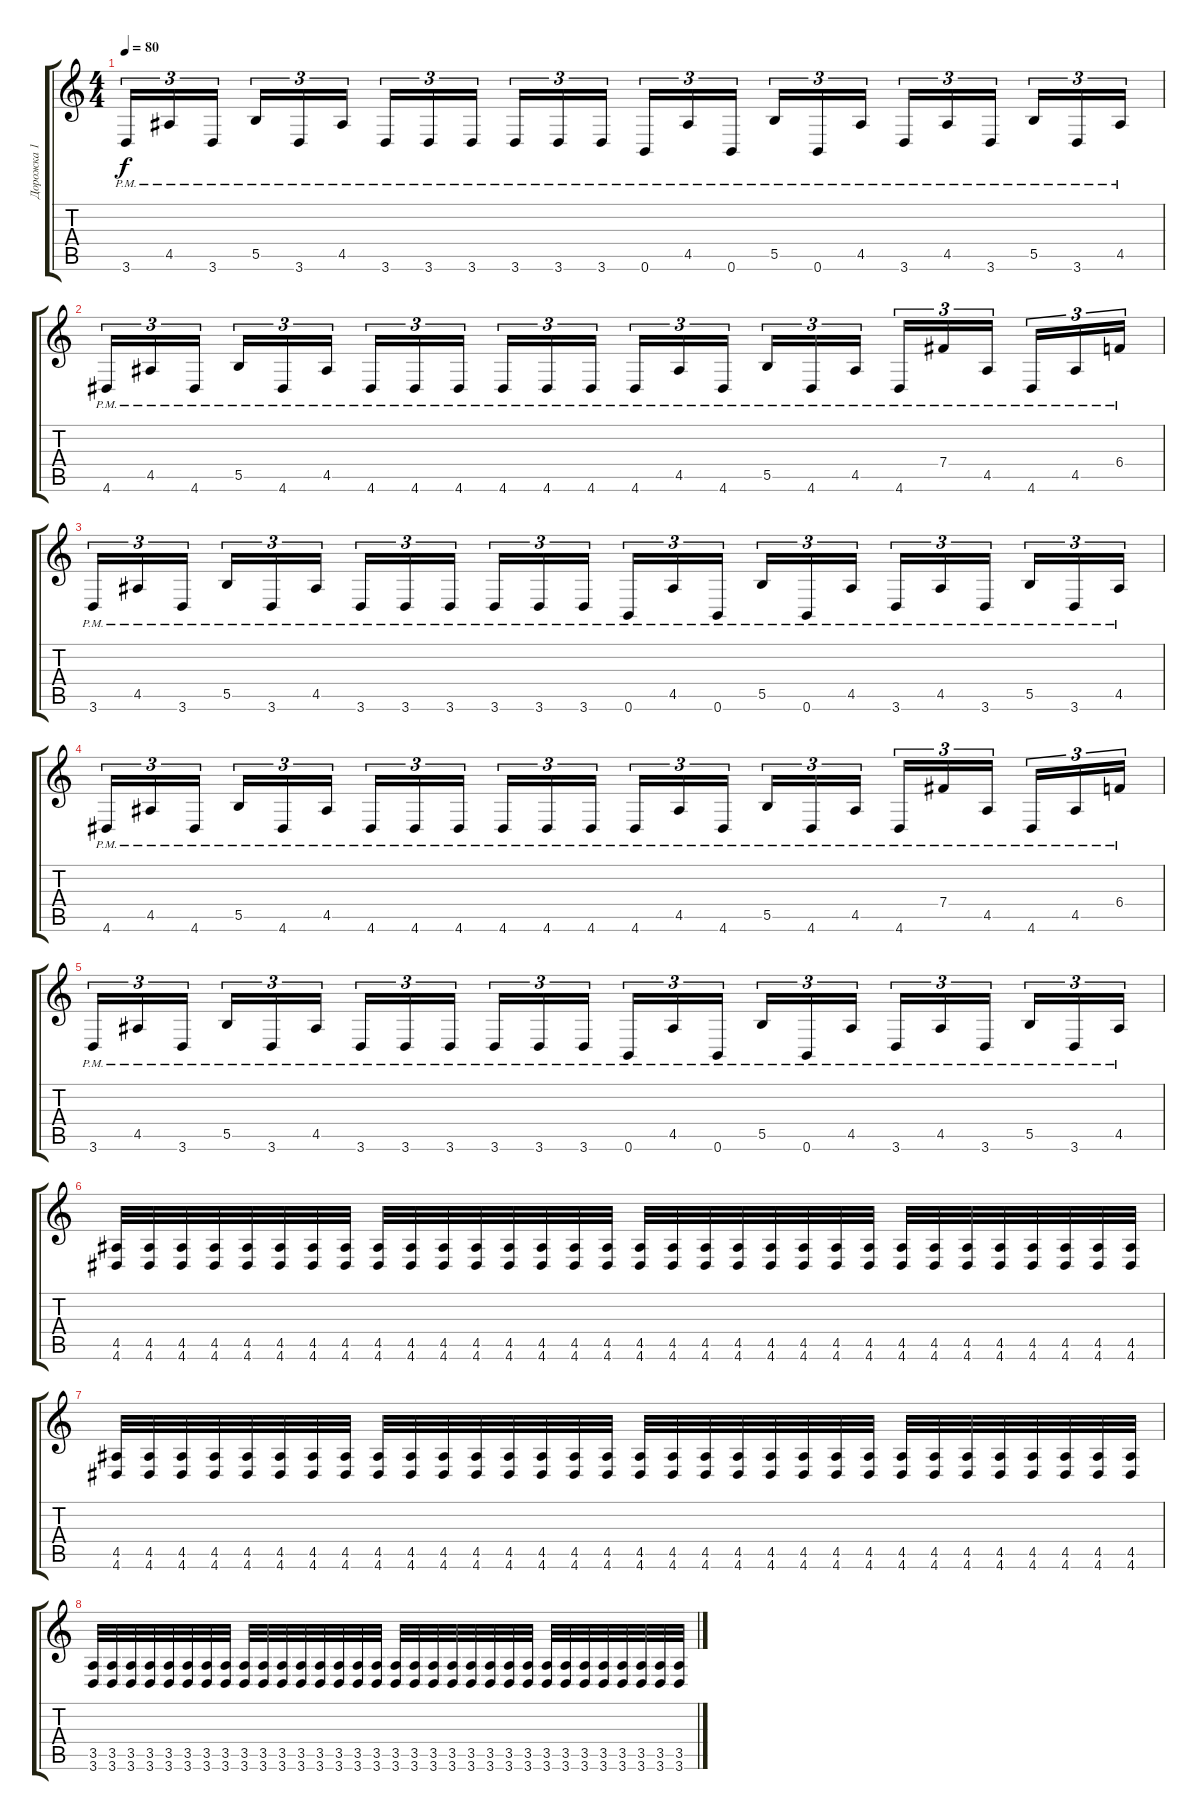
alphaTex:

\track ("Дорожка 1" "Дорожка 1") {instrument distortionguitar}
\staff {score tabs}
\tuning (Db4 Ab3 E3 B2 Gb2 B1) {hide}
\ts (4 4)
\tempo 80
\clef g2
\ks c
3.6{pm}.16{tu (3 2) dy f} 4.5{pm}.16{tu (3 2)} 3.6{pm}.16{tu (3 2) beam splitsecondary} 5.5{pm}.16{tu (3 2)} 3.6{pm}.16{tu (3 2)} 4.5{pm}.16{tu (3 2)} 3.6{pm}.16{tu (3 2)} 3.6{pm}.16{tu (3 2)} 3.6{pm}.16{tu (3 2) beam splitsecondary} 3.6{pm}.16{tu (3 2)} 3.6{pm}.16{tu (3 2)} 3.6{pm}.16{tu (3 2)} 0.6{pm}.16{tu (3 2)} 4.5{pm}.16{tu (3 2)} 0.6{pm}.16{tu (3 2) beam splitsecondary} 5.5{pm}.16{tu (3 2)} 0.6{pm}.16{tu (3 2)} 4.5{pm}.16{tu (3 2)} 3.6{pm}.16{tu (3 2)} 4.5{pm}.16{tu (3 2)} 3.6{pm}.16{tu (3 2) beam splitsecondary} 5.5{pm}.16{tu (3 2)} 3.6{pm}.16{tu (3 2)} 4.5{pm}.16{tu (3 2)} |
4.6{pm}.16{tu (3 2)} 4.5{pm}.16{tu (3 2)} 4.6{pm}.16{tu (3 2) beam splitsecondary} 5.5{pm}.16{tu (3 2)} 4.6{pm}.16{tu (3 2)} 4.5{pm}.16{tu (3 2)} 4.6{pm}.16{tu (3 2)} 4.6{pm}.16{tu (3 2)} 4.6{pm}.16{tu (3 2) beam splitsecondary} 4.6{pm}.16{tu (3 2)} 4.6{pm}.16{tu (3 2)} 4.6{pm}.16{tu (3 2)} 4.6{pm}.16{tu (3 2)} 4.5{pm}.16{tu (3 2)} 4.6{pm}.16{tu (3 2) beam splitsecondary} 5.5{pm}.16{tu (3 2)} 4.6{pm}.16{tu (3 2)} 4.5{pm}.16{tu (3 2)} 4.6{pm}.16{tu (3 2)} 7.4{pm}.16{tu (3 2)} 4.5{pm}.16{tu (3 2) beam splitsecondary} 4.6{pm}.16{tu (3 2)} 4.5{pm}.16{tu (3 2)} 6.4{pm}.16{tu (3 2)} |
3.6{pm}.16{tu (3 2)} 4.5{pm}.16{tu (3 2)} 3.6{pm}.16{tu (3 2) beam splitsecondary} 5.5{pm}.16{tu (3 2)} 3.6{pm}.16{tu (3 2)} 4.5{pm}.16{tu (3 2)} 3.6{pm}.16{tu (3 2)} 3.6{pm}.16{tu (3 2)} 3.6{pm}.16{tu (3 2) beam splitsecondary} 3.6{pm}.16{tu (3 2)} 3.6{pm}.16{tu (3 2)} 3.6{pm}.16{tu (3 2)} 0.6{pm}.16{tu (3 2)} 4.5{pm}.16{tu (3 2)} 0.6{pm}.16{tu (3 2) beam splitsecondary} 5.5{pm}.16{tu (3 2)} 0.6{pm}.16{tu (3 2)} 4.5{pm}.16{tu (3 2)} 3.6{pm}.16{tu (3 2)} 4.5{pm}.16{tu (3 2)} 3.6{pm}.16{tu (3 2) beam splitsecondary} 5.5{pm}.16{tu (3 2)} 3.6{pm}.16{tu (3 2)} 4.5{pm}.16{tu (3 2)} |
4.6{pm}.16{tu (3 2)} 4.5{pm}.16{tu (3 2)} 4.6{pm}.16{tu (3 2) beam splitsecondary} 5.5{pm}.16{tu (3 2)} 4.6{pm}.16{tu (3 2)} 4.5{pm}.16{tu (3 2)} 4.6{pm}.16{tu (3 2)} 4.6{pm}.16{tu (3 2)} 4.6{pm}.16{tu (3 2) beam splitsecondary} 4.6{pm}.16{tu (3 2)} 4.6{pm}.16{tu (3 2)} 4.6{pm}.16{tu (3 2)} 4.6{pm}.16{tu (3 2)} 4.5{pm}.16{tu (3 2)} 4.6{pm}.16{tu (3 2) beam splitsecondary} 5.5{pm}.16{tu (3 2)} 4.6{pm}.16{tu (3 2)} 4.5{pm}.16{tu (3 2)} 4.6{pm}.16{tu (3 2)} 7.4{pm}.16{tu (3 2)} 4.5{pm}.16{tu (3 2) beam splitsecondary} 4.6{pm}.16{tu (3 2)} 4.5{pm}.16{tu (3 2)} 6.4{pm}.16{tu (3 2)} |
3.6{pm}.16{tu (3 2)} 4.5{pm}.16{tu (3 2)} 3.6{pm}.16{tu (3 2) beam splitsecondary} 5.5{pm}.16{tu (3 2)} 3.6{pm}.16{tu (3 2)} 4.5{pm}.16{tu (3 2)} 3.6{pm}.16{tu (3 2)} 3.6{pm}.16{tu (3 2)} 3.6{pm}.16{tu (3 2) beam splitsecondary} 3.6{pm}.16{tu (3 2)} 3.6{pm}.16{tu (3 2)} 3.6{pm}.16{tu (3 2)} 0.6{pm}.16{tu (3 2)} 4.5{pm}.16{tu (3 2)} 0.6{pm}.16{tu (3 2) beam splitsecondary} 5.5{pm}.16{tu (3 2)} 0.6{pm}.16{tu (3 2)} 4.5{pm}.16{tu (3 2)} 3.6{pm}.16{tu (3 2)} 4.5{pm}.16{tu (3 2)} 3.6{pm}.16{tu (3 2) beam splitsecondary} 5.5{pm}.16{tu (3 2)} 3.6{pm}.16{tu (3 2)} 4.5{pm}.16{tu (3 2)} |
(4.5 4.6).32 (4.5 4.6).32 (4.5 4.6).32 (4.5 4.6).32 (4.5 4.6).32 (4.5 4.6).32 (4.5 4.6).32 (4.5 4.6).32 (4.5 4.6).32 (4.5 4.6).32 (4.5 4.6).32 (4.5 4.6).32 (4.5 4.6).32 (4.5 4.6).32 (4.5 4.6).32 (4.5 4.6).32 (4.5 4.6).32 (4.5 4.6).32 (4.5 4.6).32 (4.5 4.6).32 (4.5 4.6).32 (4.5 4.6).32 (4.5 4.6).32 (4.5 4.6).32 (4.5 4.6).32 (4.5 4.6).32 (4.5 4.6).32 (4.5 4.6).32 (4.5 4.6).32 (4.5 4.6).32 (4.5 4.6).32 (4.5 4.6).32 |
(4.5 4.6).32 (4.5 4.6).32 (4.5 4.6).32 (4.5 4.6).32 (4.5 4.6).32 (4.5 4.6).32 (4.5 4.6).32 (4.5 4.6).32 (4.5 4.6).32 (4.5 4.6).32 (4.5 4.6).32 (4.5 4.6).32 (4.5 4.6).32 (4.5 4.6).32 (4.5 4.6).32 (4.5 4.6).32 (4.5 4.6).32 (4.5 4.6).32 (4.5 4.6).32 (4.5 4.6).32 (4.5 4.6).32 (4.5 4.6).32 (4.5 4.6).32 (4.5 4.6).32 (4.5 4.6).32 (4.5 4.6).32 (4.5 4.6).32 (4.5 4.6).32 (4.5 4.6).32 (4.5 4.6).32 (4.5 4.6).32 (4.5 4.6).32 |
(3.5 3.6).32 (3.5 3.6).32 (3.5 3.6).32 (3.5 3.6).32 (3.5 3.6).32 (3.5 3.6).32 (3.5 3.6).32 (3.5 3.6).32 (3.5 3.6).32 (3.5 3.6).32 (3.5 3.6).32 (3.5 3.6).32 (3.5 3.6).32 (3.5 3.6).32 (3.5 3.6).32 (3.5 3.6).32 (3.5 3.6).32 (3.5 3.6).32 (3.5 3.6).32 (3.5 3.6).32 (3.5 3.6).32 (3.5 3.6).32 (3.5 3.6).32 (3.5 3.6).32 (3.5 3.6).32 (3.5 3.6).32 (3.5 3.6).32 (3.5 3.6).32 (3.5 3.6).32 (3.5 3.6).32 (3.5 3.6).32 (3.5 3.6).32
